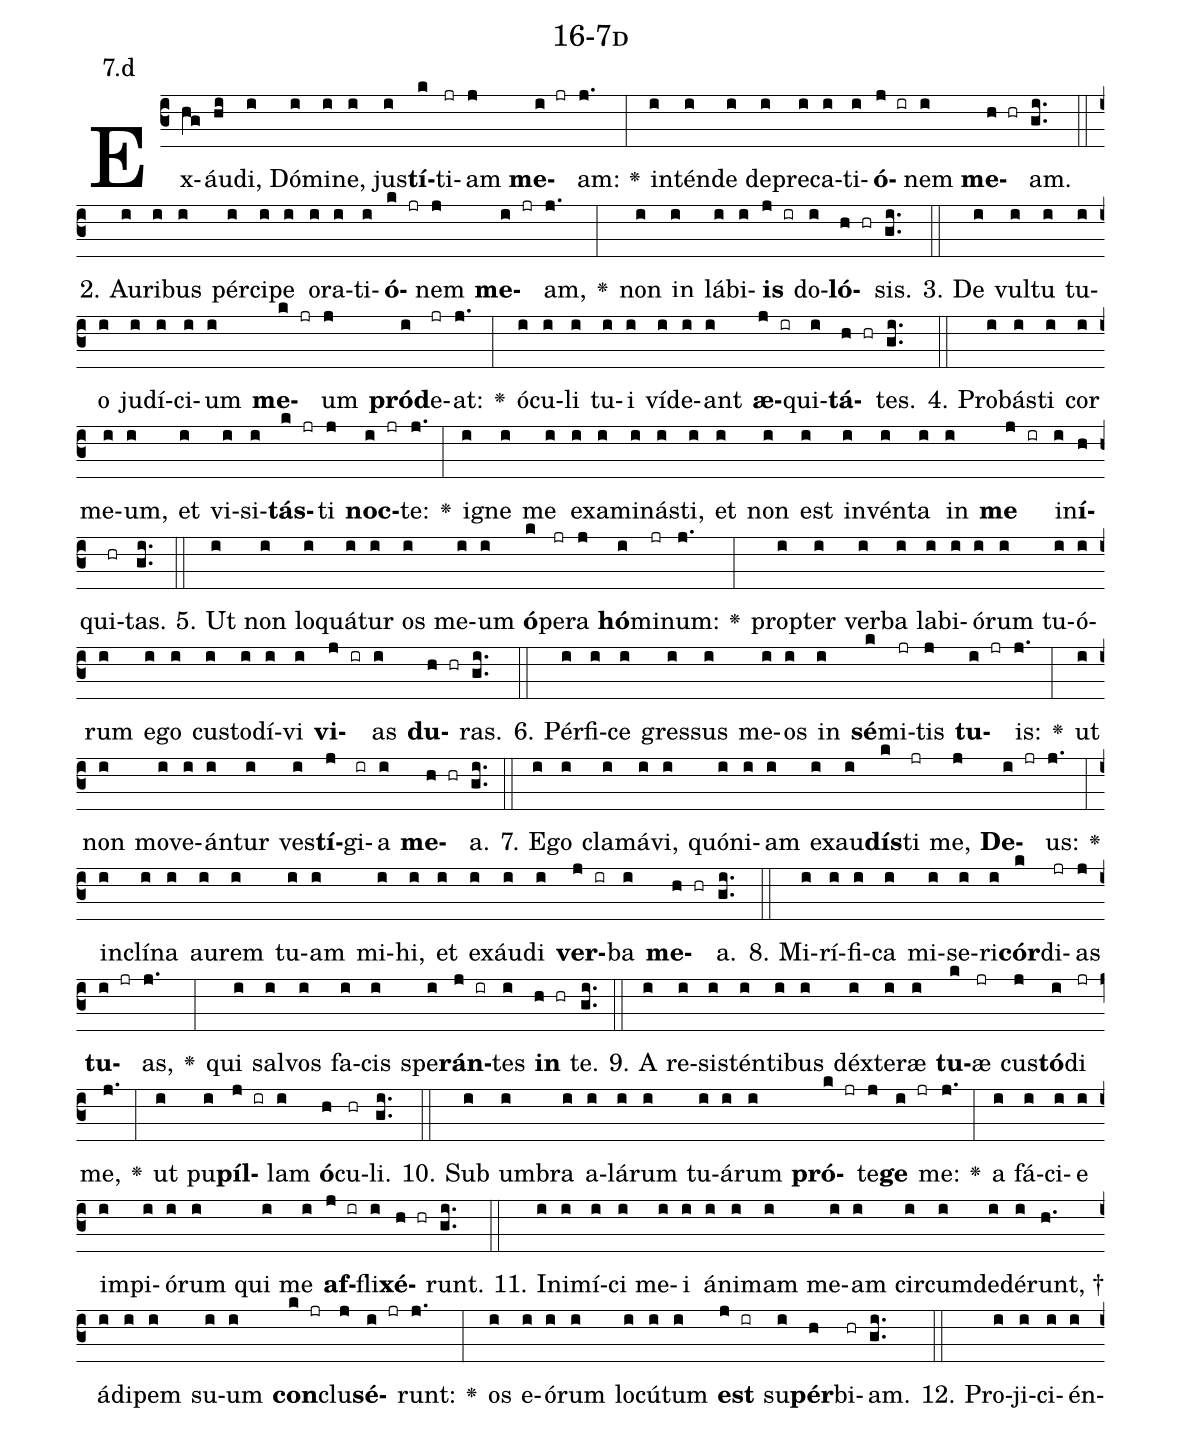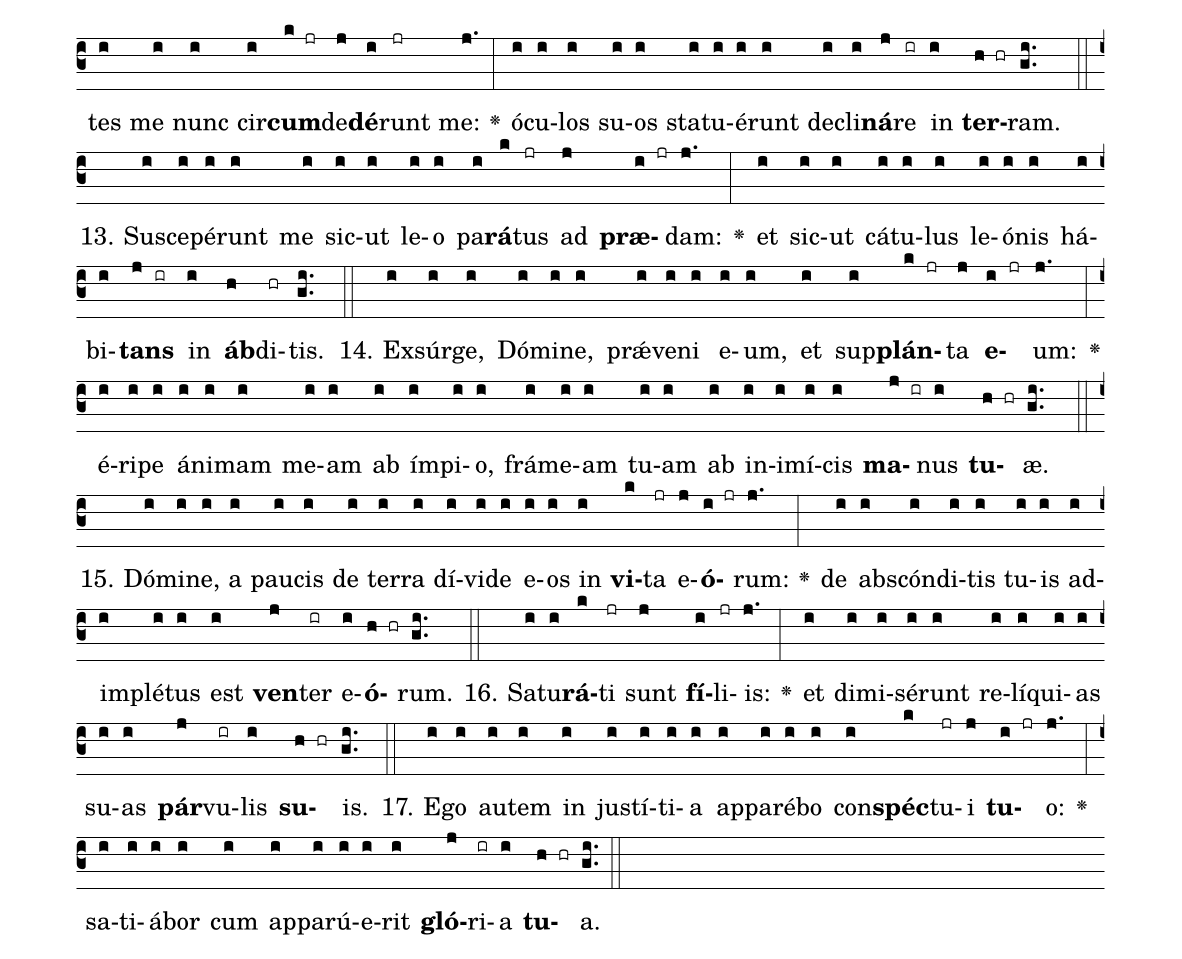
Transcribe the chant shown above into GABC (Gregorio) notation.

name: 16-7d;
annotation: 7.d;
%%
(c3)Ex(hg)áu(hi)di,(i) Dó(i)mi(i)ne,(i) jus(i)<b>tí</b>(k)ti(jr)am(j) <b>me</b>(i jr)am:(j.) <v>\greheightstar</v>(:) in(i)tén(i)de(i) de(i)pre(i)ca(i)ti(i)<b>ó</b>(j ir)nem(i) <b>me</b>(h hr)am.(gi..) (::)
2. Au(i)ri(i)bus(i) pér(i)ci(i)pe(i) o(i)ra(i)ti(i)<b>ó</b>(k jr)nem(j) <b>me</b>(i jr)am,(j.) <v>\greheightstar</v>(:) non(i) in(i) lá(i)bi(i)<b>is</b>(j ir) do(i)<b>ló</b>(h hr)sis.(gi..) (::)
3. De(i) vul(i)tu(i) tu(i)o(i) ju(i)dí(i)ci(i)um(i) <b>me</b>(k jr)um(j) <b>pród</b>(i)e(jr)at:(j.) <v>\greheightstar</v>(:) ó(i)cu(i)li(i) tu(i)i(i) ví(i)de(i)ant(i) <b>æ</b>(j ir)qui(i)<b>tá</b>(h hr)tes.(gi..) (::)
4. Pro(i)bás(i)ti(i) cor(i) me(i)um,(i) et(i) vi(i)si(i)<b>tás</b>(k jr)ti(j) <b>noc</b>(i jr)te:(j.) <v>\greheightstar</v>(:) i(i)gne(i) me(i) ex(i)a(i)mi(i)nás(i)ti,(i) et(i) non(i) est(i) in(i)vén(i)ta(i) in(i) <b>me</b>(j ir) in(i)<b>í</b>(h)qui(hr)tas.(gi..) (::)
5. Ut(i) non(i) lo(i)quá(i)tur(i) os(i) me(i)um(i) <b>ó</b>(k)pe(jr)ra(j) <b>hó</b>(i)mi(jr)num:(j.) <v>\greheightstar</v>(:) prop(i)ter(i) ver(i)ba(i) la(i)bi(i)ó(i)rum(i) tu(i)ó(i)rum(i) e(i)go(i) cus(i)to(i)dí(i)vi(i) <b>vi</b>(j ir)as(i) <b>du</b>(h hr)ras.(gi..) (::)
6. Pér(i)fi(i)ce(i) gres(i)sus(i) me(i)os(i) in(i) <b>sé</b>(k)mi(jr)tis(j) <b>tu</b>(i jr)is:(j.) <v>\greheightstar</v>(:) ut(i) non(i) mo(i)ve(i)án(i)tur(i) ves(i)<b>tí</b>(j)gi(ir)a(i) <b>me</b>(h hr)a.(gi..) (::)
7. E(i)go(i) cla(i)má(i)vi,(i) quón(i)i(i)am(i) ex(i)au(i)<b>dís</b>(k)ti(jr) me,(j) <b>De</b>(i jr)us:(j.) <v>\greheightstar</v>(:) in(i)clí(i)na(i) au(i)rem(i) tu(i)am(i) mi(i)hi,(i) et(i) ex(i)áu(i)di(i) <b>ver</b>(j ir)ba(i) <b>me</b>(h hr)a.(gi..) (::)
8. Mi(i)rí(i)fi(i)ca(i) mi(i)se(i)ri(i)<b>cór</b>(k)di(jr)as(j) <b>tu</b>(i jr)as,(j.) <v>\greheightstar</v>(:) qui(i) sal(i)vos(i) fa(i)cis(i) spe(i)<b>rán</b>(j ir)tes(i) <b>in</b>(h hr) te.(gi..) (::)
9. A(i) re(i)sis(i)tén(i)ti(i)bus(i) déx(i)te(i)ræ(i) <b>tu</b>(k)æ(jr) cus(j)<b>tó</b>(i)di(jr) me,(j.) <v>\greheightstar</v>(:) ut(i) pu(i)<b>píl</b>(j ir)lam(i) <b>ó</b>(h)cu(hr)li.(gi..) (::)
10. Sub(i) um(i)bra(i) a(i)lá(i)rum(i) tu(i)á(i)rum(i) <b>pró</b>(k jr)te(j)<b>ge</b>(i jr) me:(j.) <v>\greheightstar</v>(:) a(i) fá(i)ci(i)e(i) im(i)pi(i)ó(i)rum(i) qui(i) me(i) <b>af</b>(j ir)fli(i)<b>xé</b>(h hr)runt.(gi..) (::)
11. In(i)i(i)mí(i)ci(i) me(i)i(i) á(i)ni(i)mam(i) me(i)am(i) cir(i)cum(i)de(i)dé(i)runt, †(h.) á(i)di(i)pem(i) su(i)um(i) <b>con</b>(k jr)clu(j)<b>sé</b>(i jr)runt:(j.) <v>\greheightstar</v>(:) os(i) e(i)ó(i)rum(i) lo(i)cú(i)tum(i) <b>est</b>(j ir) su(i)<b>pér</b>(h)bi(hr)am.(gi..) (::)
12. Pro(i)ji(i)ci(i)én(i)tes(i) me(i) nunc(i) cir(i)<b>cum</b>(k jr)de(j)<b>dé</b>(i)runt(jr) me:(j.) <v>\greheightstar</v>(:) ó(i)cu(i)los(i) su(i)os(i) sta(i)tu(i)é(i)runt(i) de(i)cli(i)<b>ná</b>(j)re(ir) in(i) <b>ter</b>(h hr)ram.(gi..) (::)
13. Su(i)sce(i)pé(i)runt(i) me(i) sic(i)ut(i) le(i)o(i) pa(i)<b>rá</b>(k)tus(jr) ad(j) <b>præ</b>(i jr)dam:(j.) <v>\greheightstar</v>(:) et(i) sic(i)ut(i) cá(i)tu(i)lus(i) le(i)ó(i)nis(i) há(i)bi(i)<b>tans</b>(j ir) in(i) <b>áb</b>(h)di(hr)tis.(gi..) (::)
14. Ex(i)súr(i)ge,(i) Dó(i)mi(i)ne,(i) prǽ(i)ve(i)ni(i) e(i)um,(i) et(i) sup(i)<b>plán</b>(k jr)ta(j) <b>e</b>(i jr)um:(j.) <v>\greheightstar</v>(:) é(i)ri(i)pe(i) á(i)ni(i)mam(i) me(i)am(i) ab(i) ím(i)pi(i)o,(i) frá(i)me(i)am(i) tu(i)am(i) ab(i) in(i)i(i)mí(i)cis(i) <b>ma</b>(j ir)nus(i) <b>tu</b>(h hr)æ.(gi..) (::)
15. Dó(i)mi(i)ne,(i) a(i) pau(i)cis(i) de(i) ter(i)ra(i) dí(i)vi(i)de(i) e(i)os(i) in(i) <b>vi</b>(k)ta(jr) e(j)<b>ó</b>(i jr)rum:(j.) <v>\greheightstar</v>(:) de(i) abs(i)cón(i)di(i)tis(i) tu(i)is(i) ad(i)im(i)plé(i)tus(i) est(i) <b>ven</b>(j)ter(ir) e(i)<b>ó</b>(h hr)rum.(gi..) (::)
16. Sa(i)tu(i)<b>rá</b>(k)ti(jr) sunt(j) <b>fí</b>(i)li(jr)is:(j.) <v>\greheightstar</v>(:) et(i) di(i)mi(i)sé(i)runt(i) re(i)lí(i)qui(i)as(i) su(i)as(i) <b>pár</b>(j)vu(ir)lis(i) <b>su</b>(h hr)is.(gi..) (::)
17. E(i)go(i) au(i)tem(i) in(i) jus(i)tí(i)ti(i)a(i) ap(i)pa(i)ré(i)bo(i) con(i)<b>spéc</b>(k)tu(jr)i(j) <b>tu</b>(i jr)o:(j.) <v>\greheightstar</v>(:) sa(i)ti(i)á(i)bor(i) cum(i) ap(i)pa(i)rú(i)e(i)rit(i) <b>gló</b>(j)ri(ir)a(i) <b>tu</b>(h hr)a.(gi..) (::)
